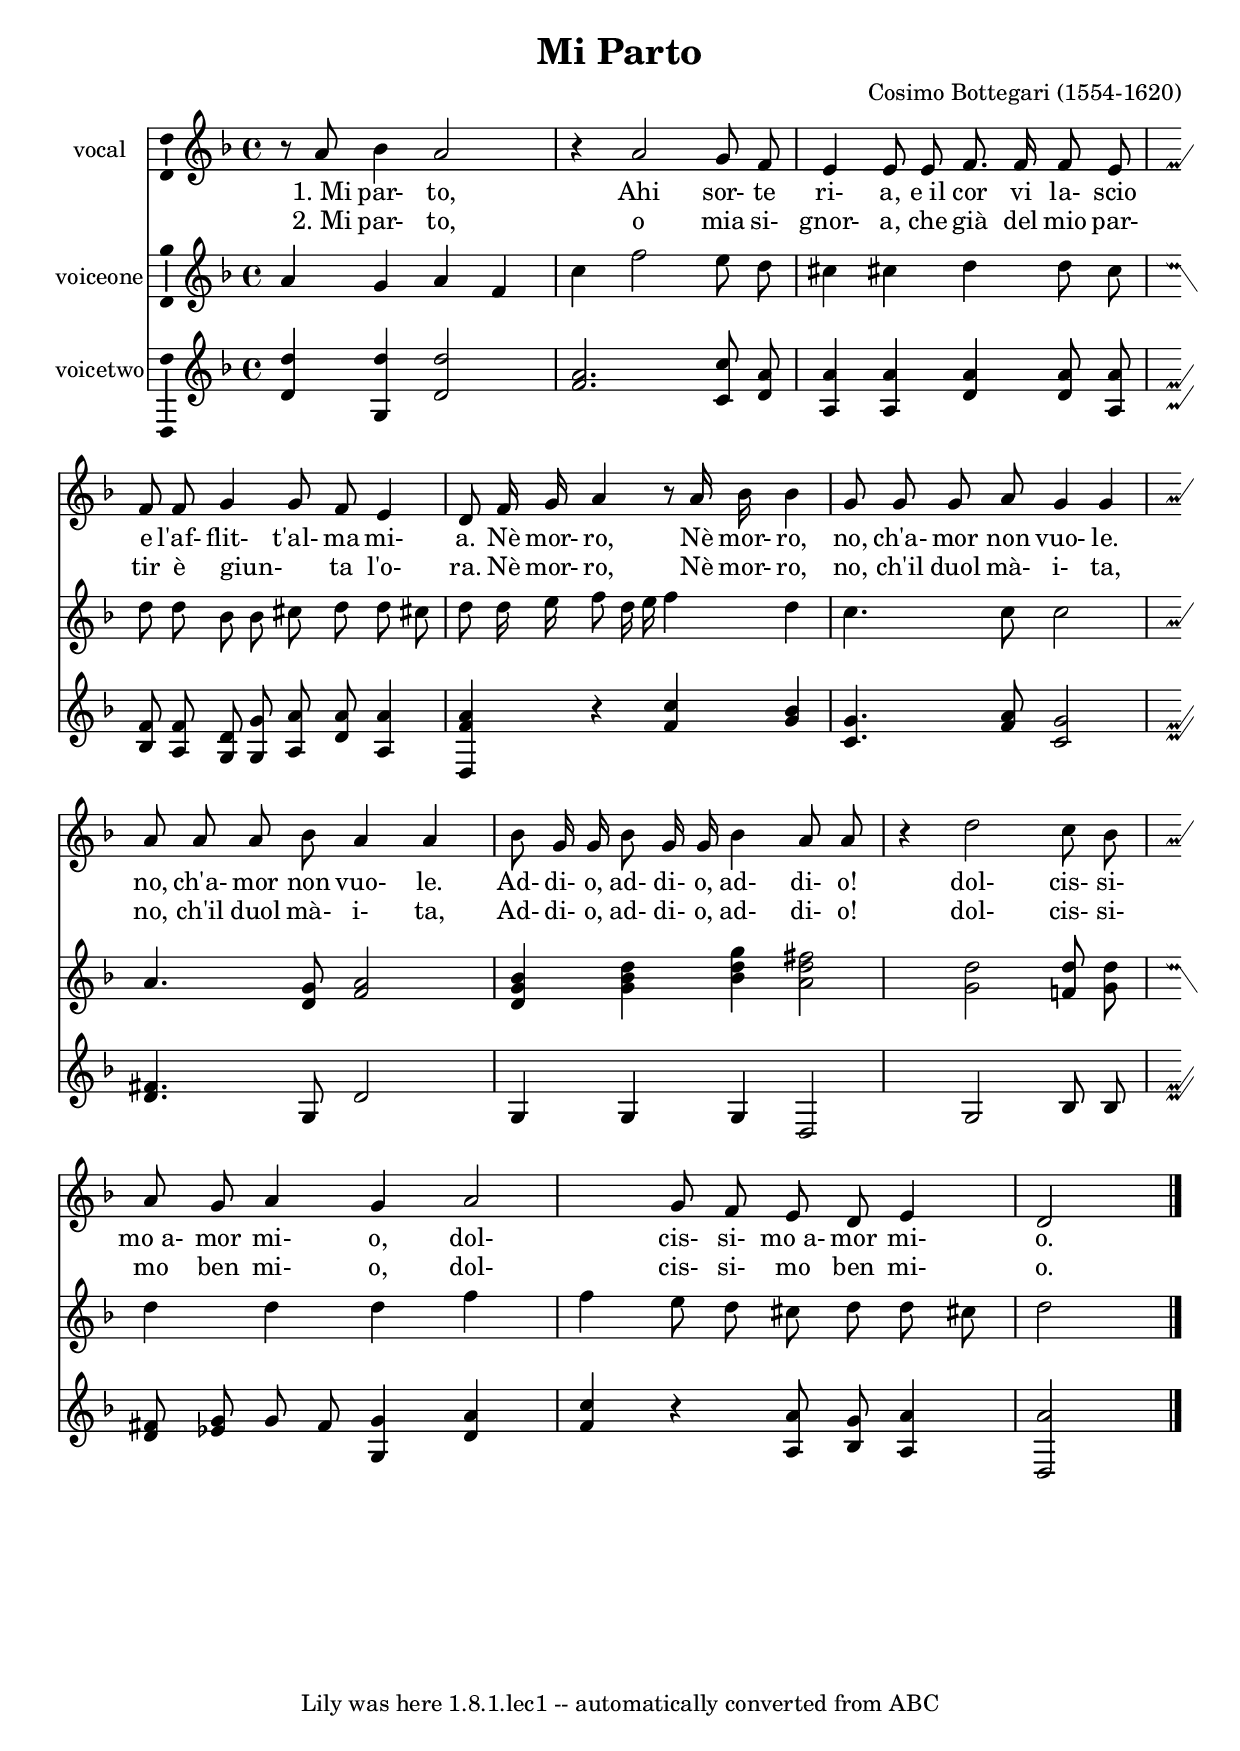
\version "2.12.0"
\header {

	composer = "Cosimo Bottegari (1554-1620)"

	crossRefNumber = ""

	footnotes = ""

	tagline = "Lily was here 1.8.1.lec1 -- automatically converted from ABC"

	title = "Mi Parto"

}

wordsBVA = \lyricmode  {

"1. Mi" "par-" "to,"  Ahi "sor-" te "ri-" "a,"   

"e il" cor vi "la-" scio e "l'af-" "flit-" "t'al-" ma "mi-" "a."   

Nè mor- ro,
Nè mor- ro,
"no," "ch'a-" mor non "vuo-" "le."   
"no," "ch'a-" mor non "vuo-" "le."   

"Ad-" "di-" "o," "ad-" "di-" "o," "ad-" "di-" "o!"   

"dol-" "cis-" "si-" "mo a-" mor "mi-" "o,"   

"dol-" "cis-" "si-" "mo a-" mor "mi-" "o."   

}

wordsBVB = \lyricmode  {

"2. Mi" "par-" "to,"  o mia "si-" "gnor-" "a,"   

che già del mio par- tir è giun- _ ta l'o- ra.


Nè mor- ro,
Nè mor- ro,
no, ch'il duol mà- i- ta,
no, ch'il duol mà- i- ta,

"Ad-" "di-" "o," "ad-" "di-" "o," "ad-" "di-" "o!"   

"dol-" "cis-" "si-" mo ben "mi-" "o,"   "dol-" "cis-" "si-" mo ben "mi-" "o."   

}

voiceB =  {
\transpose e d {
\set Staff.autoBeaming = ##f



#(set-accidental-style 'forget)

\override NoteHead    #'style = #'baroque

\override Score.RehearsalMark   #'extra-offset = #'( -3 . 0 )

\override Score.RehearsalMark   #'visibility-lambda = #begin-of-line-invisible

\set Staff.melismaBusyProperties = #'(melismaBusy)

\set Staff.midiInstrument = "oboe"

\set Score.defaultBarType = "empty"



\set Staff.instrumentName = vocal

   r8   b'8    c''4    b'2      r4   b'2    a'8    g'8    fis'4    fis'8      

fis'8    g'8.    g'16    g'8    fis'8    g'8    g'8    a'4    a'8    g'8    

fis'4    e'8      g'16    a'16    b'4      r8   b'16    c''16    c''4      a'8  

  a'8    a'8    b'8    a'4    a'4      b'8    b'8    b'8    c''8    b'4    b'4  

    c''8    a'16    a'16    c''8    a'16    a'16    c''4    b'8    b'8      r4  

 e''2    d''8    c''8    b'8    a'8    b'4    a'4      b'2    a'8    g'8    

fis'8    e'8    fis'4    e'2    \set Staff.whichBar = "|."   

}
}
voiceC =  {
\transpose e d {
\set Staff.autoBeaming = ##f



#(set-accidental-style 'forget)

\override NoteHead    #'style = #'baroque

\override Score.RehearsalMark   #'extra-offset = #'( -3 . 0 )

\override Score.RehearsalMark   #'visibility-lambda = #begin-of-line-invisible

\set Staff.melismaBusyProperties = #'(melismaBusy)

\set Staff.midiInstrument = "oboe"

\set Score.defaultBarType = "empty"



\set Staff.instrumentName = voiceone

   b'4    a'4    b'4    g'4      d''4    g''2    fis''8    e''8    dis''4    

dis''!4      e''4    e''8    d''8    e''8    e''8    c''8    c''8    dis''!8    

e''8    e''8    dis''!8    e''8      e''16    fis''16    g''8    e''16    

fis''16      g''4    e''4      d''4.    d''8    d''2      b'4.  <   a'    e'  

 >8 <   b'    g'   >2   <   c''    a'    e'   >4 <   e''    c''    a'   >4 

<   a''    e''    c''   >4 <   gis''    e''    b'   >2   <   e''    a'   

>2 <   e''    g'!   >8 <   e''    a'   >8   e''4    e''4    e''4      g''4    

g''4    fis''8    e''8    dis''!8    e''8    e''8    dis''!8    e''2    

\set Staff.whichBar = "|."   
}
}

voiceD =  {
\transpose e d {
\set Staff.autoBeaming = ##f



#(set-accidental-style 'forget)

\override NoteHead    #'style = #'baroque

\override Score.RehearsalMark   #'extra-offset = #'( -3 . 0 )

\override Score.RehearsalMark   #'visibility-lambda = #begin-of-line-invisible

\set Staff.melismaBusyProperties = #'(melismaBusy)

\set Staff.midiInstrument = "oboe"

\set Score.defaultBarType = "empty"



\set Staff.instrumentName = voicetwo

 <   e''    e'   >4 <   e''    a   >4 <   e''    e'   >2   

% w: 1.~Mi par- to,

 % w: 2.~Mi par- to,

 <   b'    g'   >2. <   d''    d'   >8 <   b'    e'   >8 <   b'    b   >4 

<   b'    b   >4   % w: Ahi sor- te ri- a, 

 % w: o mia si- gnor- a, 

 <   b'    e'   >4 <   b'    e'   >8 <   b'    b   >8 <   g'    c'   >8 <   

g'    b   >8 <   e'    a   >8 <   a'    a   >8 <   b'    b   >8 <   b'    

e'   >8 <   b'    b   >4   

% w: e~il cor vi la- scio e l'af- flit- t'al- ma mi- a.

 % w: che giÃ  del mio par- tir Ã¨ giun- * ta l'o- ra.

 <   b'    g'    e   >4   r4   % w: NÃ¨ mor- ro,

 % w: NÃ¨ mor- ro,

 <   d''    g'   >4 <   c''    a'   >4   % w: nÃ¨ mor- ro,

 % w: nÃ¨ mor- ro,

 <   a'    d'   >4. <   b'    g'   >8 <   a'    d'   >2   

% w: no, ch'a- mor non vuo- le,

 % w: no, ch'il duol mÃ - i- ta,

 <   gis'    e'   >4.   a8    e'2    % w: no, ch'a- mor non vuo- le.

 % w: no, ch'il duol mÃ - i- ta,

   a4    a4    a4    e2    % w: Ad- di- o, ad- di- o, ad- di- o!

 % w: Ad- di- o, ad- di- o, ad- di- o!

   a2    c'8    c'8  <   gis'!    e'   >8 <   a'    f'   >8   a'8    g'8  <   

a'    a   >4   % w: dol- cis- si- mo~a- mor mi- o,

 % w: dol- cis- si- mo ben mi- o,

 <   b'    e'   >4 <   d''    g'   >4   r4 <   b'    b   >8 <   a'    c'   

>8 <   b'    b   >4 <   b'    e   >2   \set Staff.whichBar = "|."   

% w: dol- cis- si- mo~a- mor mi- o.

 % w: dol- cis- si- mo ben mi- o.

     
}
}

voicedefault =  {
\transpose e d {
\set Staff.autoBeaming = ##f



#(set-accidental-style 'forget)

\override NoteHead    #'style = #'baroque

\override Score.RehearsalMark   #'extra-offset = #'( -3 . 0 )

\override Score.RehearsalMark   #'visibility-lambda = #begin-of-line-invisible

\set Staff.melismaBusyProperties = #'(melismaBusy)

\set Staff.midiInstrument = "oboe"

\set Score.defaultBarType = "empty"



\override Staff.TimeSignature   #'style = #'C

 \time 4/4 % %MIDI nobarlines

 % %MIDI ratio 3 1

 \key e \minor 
}
}
\book {
\score{

         <<




	\context Staff="default"
	{
	\context Voice="default"
	{

	    \voicedefault

	    \voiceB 

	}
      }

	\context Lyrics="defaultA" \lyricsto "default" \wordsBVA
	\context Lyrics="defaultB" \lyricsto "default" \wordsBVB



	\context Staff="2"

	{

	    \voicedefault

	    \voiceC 

	}



	\context Staff="3"

	{

	    \voicedefault

	    \voiceD 

	}



    >>

	\layout {

	   \context{

\Staff

 \consists "Timing_translator" \consists "Default_bar_line_engraver"

 \consists "Repeat_acknowledge_engraver"

\consists Custos_engraver

        \override Custos #'style = #'mensural

    }\context{

	\Score

 \remove "Timing_translator" \remove "Default_bar_line_engraver"

 \remove "Repeat_acknowledge_engraver"

 \override SpacingSpanner #'base-shortest-duration = #(ly:make-moment 1 4)

	}

		\context {

			\Voice 

			\consists Ambitus_engraver

		}

	}

	
  \midi {
    \context {
      \Score
      tempoWholesPerMinute = #(ly:make-moment 48 4)
      }
    }


}
\paper { page-count = 1}

}
% Local Variables:
% coding: utf-8
% End:
